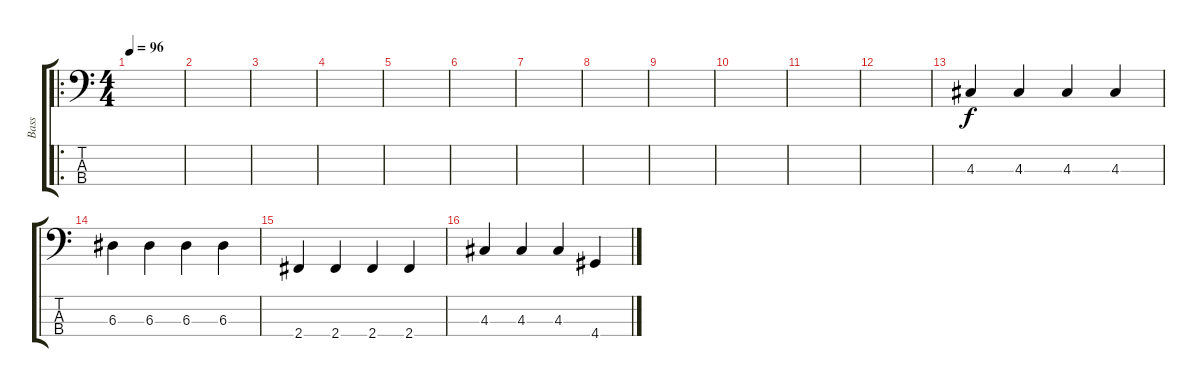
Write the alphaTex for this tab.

\track ("Bass" "Bass") {instrument electricbasspick}
\staff {score tabs}
\tuning (G2 D2 A1 E1) {hide}
\ro
\ts (4 4)
\tempo 96
\clef f4
\ks c
|
|
|
|
|
|
|
|
|
|
|
|
4.3.4 4.3.4 4.3.4 4.3.4 |
6.3.4 6.3.4 6.3.4 6.3.4 |
2.4.4 2.4.4 2.4.4 2.4.4 |
4.3.4 4.3.4 4.3.4 4.4.4
